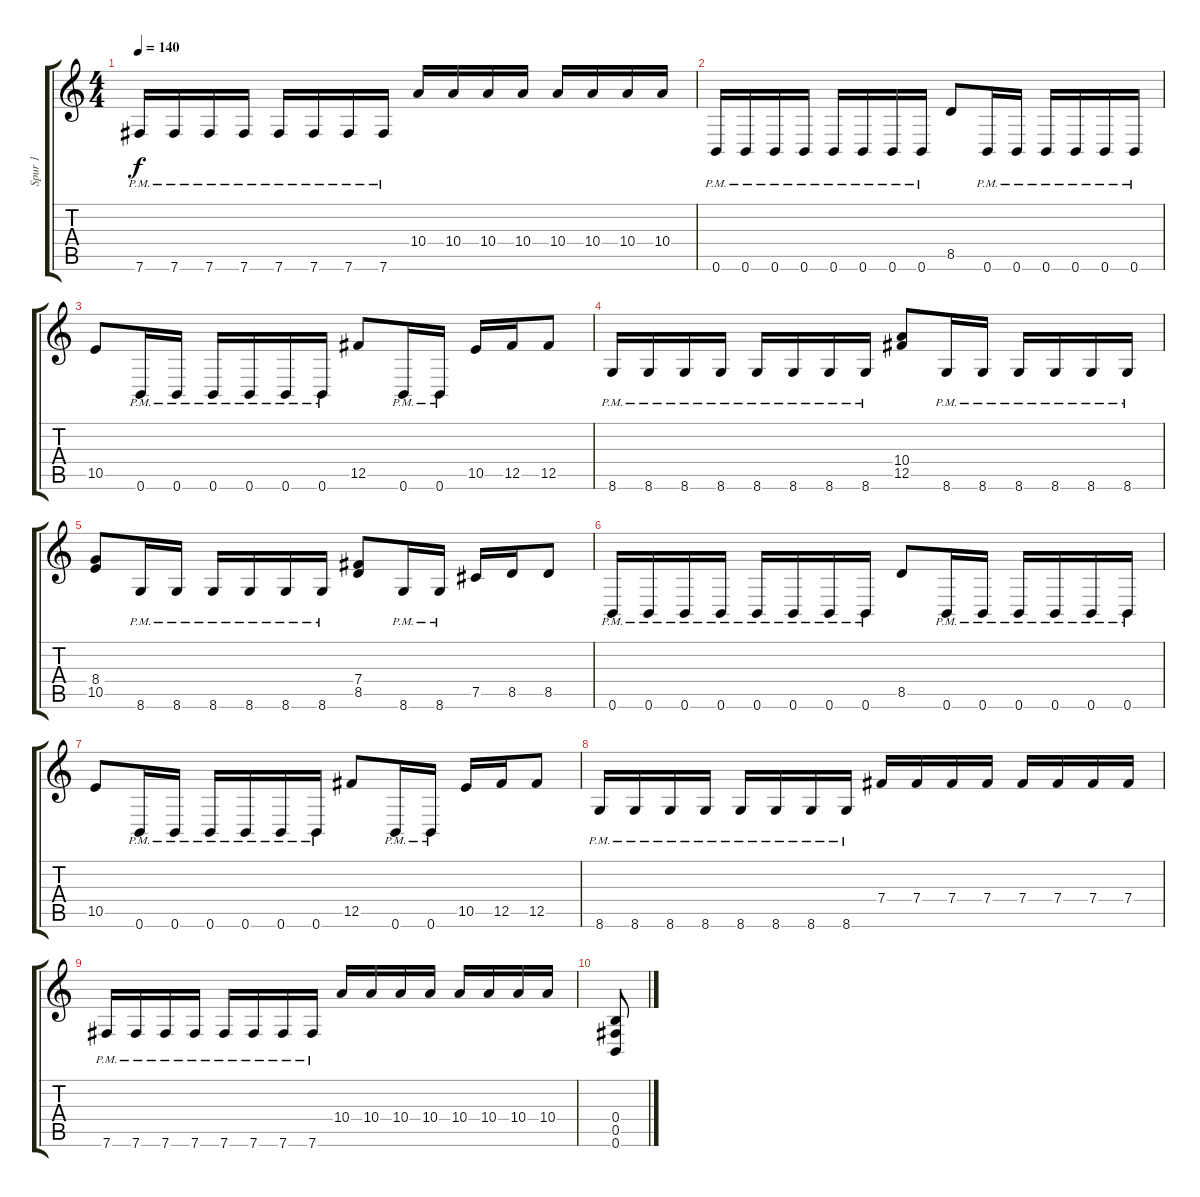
\track ("Spur 1" "Spur 1") {instrument distortionguitar}
\staff {score tabs}
\tuning (Db4 Ab3 E3 B2 Gb2 B1) {hide}
\ts (4 4)
\tempo 140
\clef g2
\ks c
7.6{pm}.16{dy f} 7.6{pm}.16 7.6{pm}.16 7.6{pm}.16 7.6{pm}.16 7.6{pm}.16 7.6{pm}.16 7.6{pm}.16 10.4.16 10.4.16 10.4.16 10.4.16 10.4.16 10.4.16 10.4.16 10.4.16 |
0.6{pm}.16 0.6{pm}.16 0.6{pm}.16 0.6{pm}.16 0.6{pm}.16 0.6{pm}.16 0.6{pm}.16 0.6{pm}.16 8.5.8 0.6{pm}.16 0.6{pm}.16 0.6{pm}.16 0.6{pm}.16 0.6{pm}.16 0.6{pm}.16 |
10.5.8 0.6{pm}.16 0.6{pm}.16 0.6{pm}.16 0.6{pm}.16 0.6{pm}.16 0.6{pm}.16 12.5.8 0.6{pm}.16 0.6{pm}.16 10.5.16 12.5.16 12.5.8 |
8.6{pm}.16 8.6{pm}.16 8.6{pm}.16 8.6{pm}.16 8.6{pm}.16 8.6{pm}.16 8.6{pm}.16 8.6{pm}.16 (10.4 12.5).8 8.6{pm}.16 8.6{pm}.16 8.6{pm}.16 8.6{pm}.16 8.6{pm}.16 8.6{pm}.16 |
(8.4 10.5).8 8.6{pm}.16 8.6{pm}.16 8.6{pm}.16 8.6{pm}.16 8.6{pm}.16 8.6{pm}.16 (7.4 8.5).8 8.6{pm}.16 8.6{pm}.16 7.5.16 8.5.16 8.5.8 |
0.6{pm}.16 0.6{pm}.16 0.6{pm}.16 0.6{pm}.16 0.6{pm}.16 0.6{pm}.16 0.6{pm}.16 0.6{pm}.16 8.5.8 0.6{pm}.16 0.6{pm}.16 0.6{pm}.16 0.6{pm}.16 0.6{pm}.16 0.6{pm}.16 |
10.5.8 0.6{pm}.16 0.6{pm}.16 0.6{pm}.16 0.6{pm}.16 0.6{pm}.16 0.6{pm}.16 12.5.8 0.6{pm}.16 0.6{pm}.16 10.5.16 12.5.16 12.5.8 |
8.6{pm}.16 8.6{pm}.16 8.6{pm}.16 8.6{pm}.16 8.6{pm}.16 8.6{pm}.16 8.6{pm}.16 8.6{pm}.16 7.4.16 7.4.16 7.4.16 7.4.16 7.4.16 7.4.16 7.4.16 7.4.16 |
7.6{pm}.16 7.6{pm}.16 7.6{pm}.16 7.6{pm}.16 7.6{pm}.16 7.6{pm}.16 7.6{pm}.16 7.6{pm}.16 10.4.16 10.4.16 10.4.16 10.4.16 10.4.16 10.4.16 10.4.16 10.4.16 |
(0.4 0.5 0.6).8
